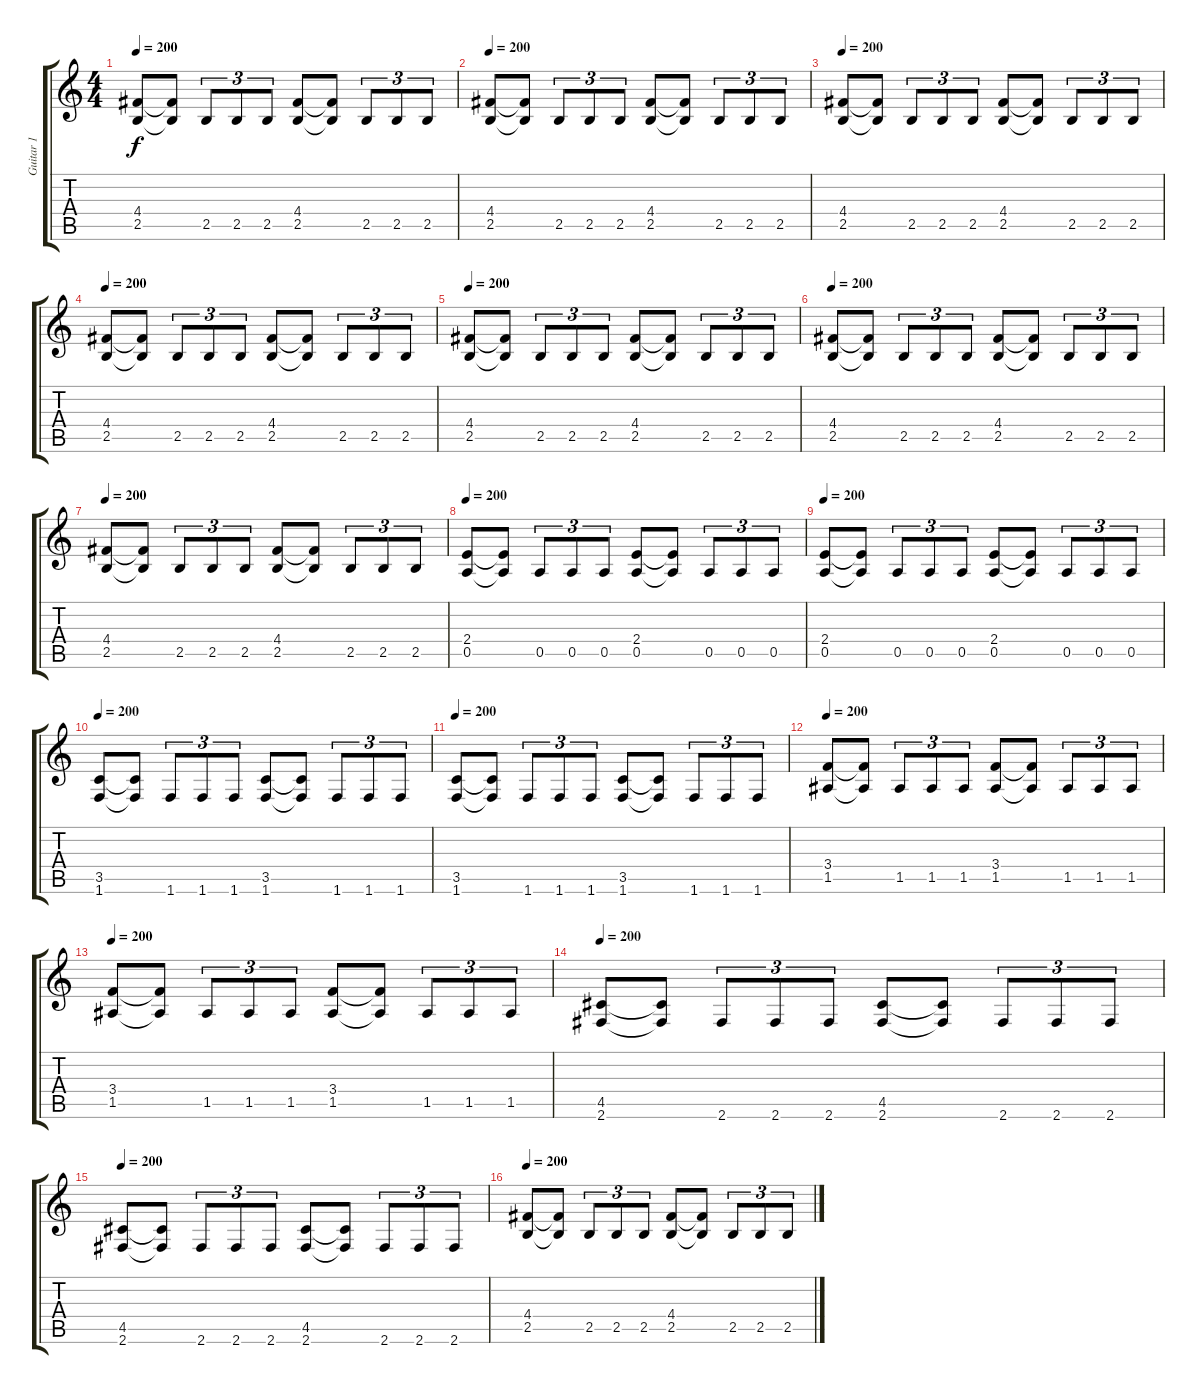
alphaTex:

\track ("Guitar 1" "Guitar 1") {instrument distortionguitar}
\staff {score tabs}
\tuning (E4 B3 G3 D3 A2 E2) {hide}
\ts (4 4)
\tempo 200
\clef g2
\ks c
(4.4 2.5).8{dy f} (4.4{t} 2.5{t}).8 2.5.8{tu (3 2)} 2.5.8{tu (3 2)} 2.5.8{tu (3 2)} (4.4 2.5).8 (4.4{t} 2.5{t}).8 2.5.8{tu (3 2)} 2.5.8{tu (3 2)} 2.5.8{tu (3 2)} |
\tempo 200
(4.4 2.5).8 (4.4{t} 2.5{t}).8 2.5.8{tu (3 2)} 2.5.8{tu (3 2)} 2.5.8{tu (3 2)} (4.4 2.5).8 (4.4{t} 2.5{t}).8 2.5.8{tu (3 2)} 2.5.8{tu (3 2)} 2.5.8{tu (3 2)} |
\tempo 200
(4.4 2.5).8 (4.4{t} 2.5{t}).8 2.5.8{tu (3 2)} 2.5.8{tu (3 2)} 2.5.8{tu (3 2)} (4.4 2.5).8 (4.4{t} 2.5{t}).8 2.5.8{tu (3 2)} 2.5.8{tu (3 2)} 2.5.8{tu (3 2)} |
\tempo 200
(4.4 2.5).8 (4.4{t} 2.5{t}).8 2.5.8{tu (3 2)} 2.5.8{tu (3 2)} 2.5.8{tu (3 2)} (4.4 2.5).8 (4.4{t} 2.5{t}).8 2.5.8{tu (3 2)} 2.5.8{tu (3 2)} 2.5.8{tu (3 2)} |
\tempo 200
(4.4 2.5).8 (4.4{t} 2.5{t}).8 2.5.8{tu (3 2)} 2.5.8{tu (3 2)} 2.5.8{tu (3 2)} (4.4 2.5).8 (4.4{t} 2.5{t}).8 2.5.8{tu (3 2)} 2.5.8{tu (3 2)} 2.5.8{tu (3 2)} |
\tempo 200
(4.4 2.5).8 (4.4{t} 2.5{t}).8 2.5.8{tu (3 2)} 2.5.8{tu (3 2)} 2.5.8{tu (3 2)} (4.4 2.5).8 (4.4{t} 2.5{t}).8 2.5.8{tu (3 2)} 2.5.8{tu (3 2)} 2.5.8{tu (3 2)} |
\tempo 200
(4.4 2.5).8 (4.4{t} 2.5{t}).8 2.5.8{tu (3 2)} 2.5.8{tu (3 2)} 2.5.8{tu (3 2)} (4.4 2.5).8 (4.4{t} 2.5{t}).8 2.5.8{tu (3 2)} 2.5.8{tu (3 2)} 2.5.8{tu (3 2)} |
\tempo 200
(2.4 0.5).8 (2.4{t} 0.5{t}).8 0.5.8{tu (3 2)} 0.5.8{tu (3 2)} 0.5.8{tu (3 2)} (2.4 0.5).8 (2.4{t} 0.5{t}).8 0.5.8{tu (3 2)} 0.5.8{tu (3 2)} 0.5.8{tu (3 2)} |
\tempo 200
(2.4 0.5).8 (2.4{t} 0.5{t}).8 0.5.8{tu (3 2)} 0.5.8{tu (3 2)} 0.5.8{tu (3 2)} (2.4 0.5).8 (2.4{t} 0.5{t}).8 0.5.8{tu (3 2)} 0.5.8{tu (3 2)} 0.5.8{tu (3 2)} |
\tempo 200
(3.5 1.6).8 (3.5{t} 1.6{t}).8 1.6.8{tu (3 2)} 1.6.8{tu (3 2)} 1.6.8{tu (3 2)} (3.5 1.6).8 (3.5{t} 1.6{t}).8 1.6.8{tu (3 2)} 1.6.8{tu (3 2)} 1.6.8{tu (3 2)} |
\tempo 200
(3.5 1.6).8 (3.5{t} 1.6{t}).8 1.6.8{tu (3 2)} 1.6.8{tu (3 2)} 1.6.8{tu (3 2)} (3.5 1.6).8 (3.5{t} 1.6{t}).8 1.6.8{tu (3 2)} 1.6.8{tu (3 2)} 1.6.8{tu (3 2)} |
\tempo 200
(3.4 1.5).8 (3.4{t} 1.5{t}).8 1.5.8{tu (3 2)} 1.5.8{tu (3 2)} 1.5.8{tu (3 2)} (3.4 1.5).8 (3.4{t} 1.5{t}).8 1.5.8{tu (3 2)} 1.5.8{tu (3 2)} 1.5.8{tu (3 2)} |
\tempo 200
(3.4 1.5).8 (3.4{t} 1.5{t}).8 1.5.8{tu (3 2)} 1.5.8{tu (3 2)} 1.5.8{tu (3 2)} (3.4 1.5).8 (3.4{t} 1.5{t}).8 1.5.8{tu (3 2)} 1.5.8{tu (3 2)} 1.5.8{tu (3 2)} |
\tempo 200
(4.5 2.6).8 (4.5{t} 2.6{t}).8 2.6.8{tu (3 2)} 2.6.8{tu (3 2)} 2.6.8{tu (3 2)} (4.5 2.6).8 (4.5{t} 2.6{t}).8 2.6.8{tu (3 2)} 2.6.8{tu (3 2)} 2.6.8{tu (3 2)} |
\tempo 200
(4.5 2.6).8 (4.5{t} 2.6{t}).8 2.6.8{tu (3 2)} 2.6.8{tu (3 2)} 2.6.8{tu (3 2)} (4.5 2.6).8 (4.5{t} 2.6{t}).8 2.6.8{tu (3 2)} 2.6.8{tu (3 2)} 2.6.8{tu (3 2)} |
\tempo 200
(4.4 2.5).8 (4.4{t} 2.5{t}).8 2.5.8{tu (3 2)} 2.5.8{tu (3 2)} 2.5.8{tu (3 2)} (4.4 2.5).8 (4.4{t} 2.5{t}).8 2.5.8{tu (3 2)} 2.5.8{tu (3 2)} 2.5.8{tu (3 2)}
